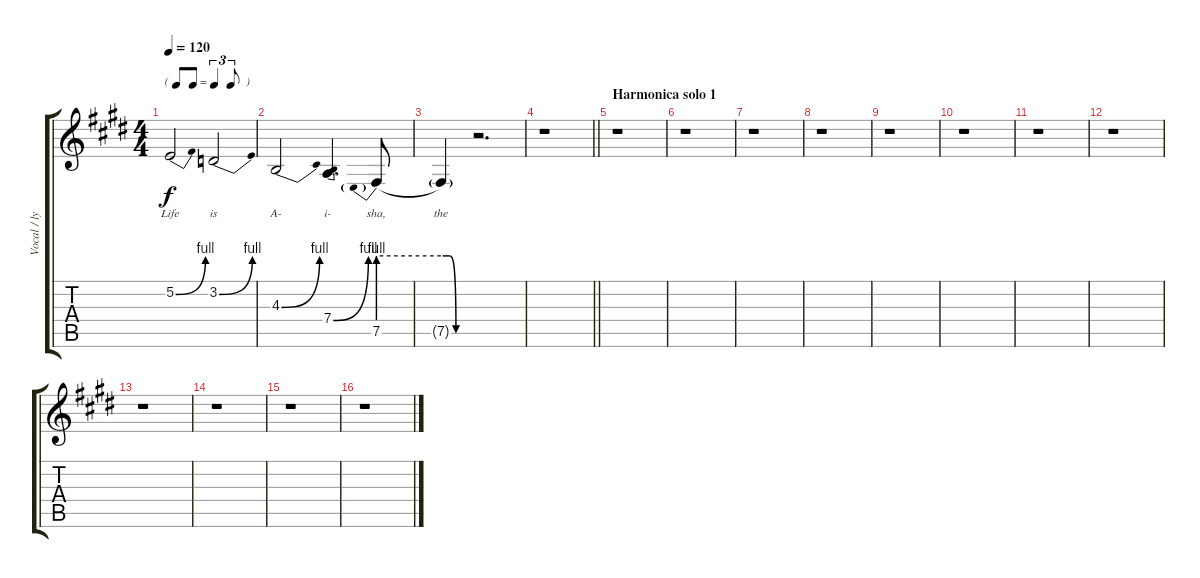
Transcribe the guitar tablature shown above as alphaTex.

\track ("Vocal / lyrics" "Vocal / ly") {mute instrument shakuhachi}
\staff {score tabs}
\tuning (E4 B3 G3 D3 A2 E2) {hide}
\ts (4 4)
\tf triplet8th
\tempo 120
\clef g2
\ks e
5.2{be (bend 0 0 60 4)}.2{lyrics (0 "Life") lyrics (1 "") lyrics (2 "") lyrics (3 "") lyrics (4 "") dy f} 3.2{be (bend 0 0 60 4)}.2{lyrics (0 "is") lyrics (1 "") lyrics (2 "") lyrics (3 "") lyrics (4 "")} |
4.3{be (bend 0 0 60 4)}.2{lyrics (0 "A-") lyrics (1 "") lyrics (2 "") lyrics (3 "") lyrics (4 "")} 7.4{be (bend 0 0 60 4)}.4{d lyrics (0 "i-") lyrics (1 "") lyrics (2 "") lyrics (3 "") lyrics (4 "")} 7.5{be (prebend 0 4 60 4)}.8{lyrics (0 "sha,") lyrics (1 "") lyrics (2 "") lyrics (3 "") lyrics (4 "")} |
7.5{be (custom 0 4 15 4 30 0 60 0) t}.4{lyrics (0 "the") lyrics (1 "") lyrics (2 "") lyrics (3 "") lyrics (4 "")} r.2{d} |
\barLineRight lightlight
r.1 |
\section ("" "Harmonica solo 1")
r.1 |
r.1 |
r.1 |
r.1 |
r.1 |
r.1 |
r.1 |
r.1 |
r.1 |
r.1 |
r.1 |
r.1
